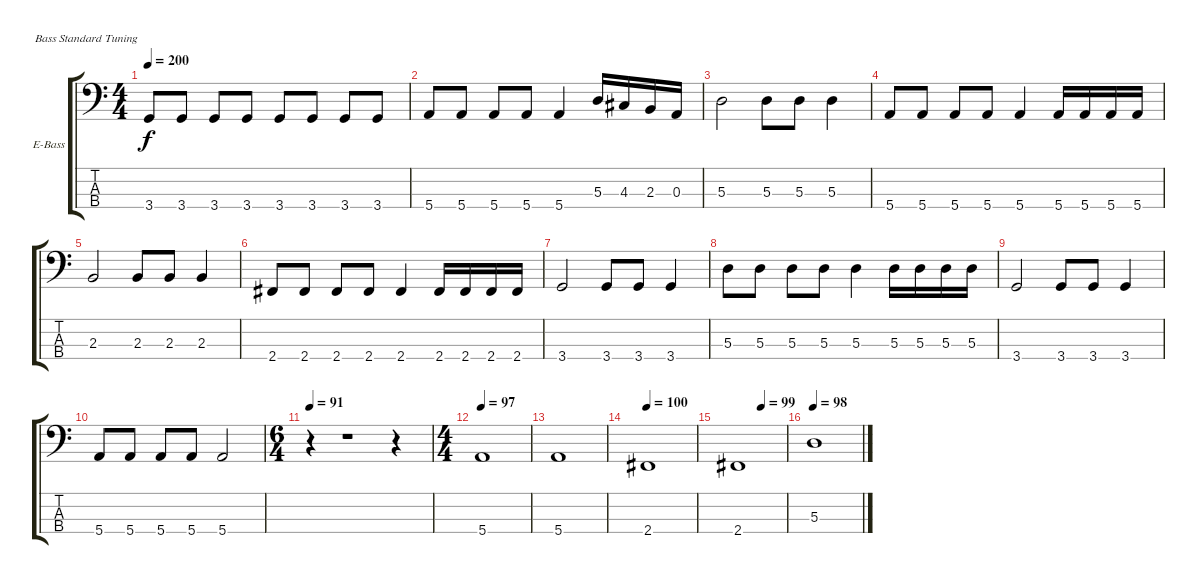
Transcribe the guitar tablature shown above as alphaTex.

\bracketExtendMode groupsimilarinstruments
\firstSystemTrackNameOrientation horizontal
\otherSystemsTrackNameOrientation horizontal
\track ("Track 8" "E-Bass") {instrument electricbassfinger}
\staff {score tabs}
\tuning (G2 D2 A1 E1)
\ts (4 4)
\tempo 200
\clef f4
\ks c
3.4.8{dy f} 3.4.8 3.4.8 3.4.8 3.4.8 3.4.8 3.4.8 3.4.8 |
5.4.8 5.4.8 5.4.8 5.4.8 5.4.4 5.3.16 4.3.16 2.3.16 0.3.16 |
5.3.2 5.3.8 5.3.8 5.3.4 |
5.4.8 5.4.8 5.4.8 5.4.8 5.4.4 5.4.16 5.4.16 5.4.16 5.4.16 |
2.3.2 2.3.8 2.3.8 2.3.4 |
2.4.8 2.4.8 2.4.8 2.4.8 2.4.4 2.4.16 2.4.16 2.4.16 2.4.16 |
3.4.2 3.4.8 3.4.8 3.4.4 |
5.3.8 5.3.8 5.3.8 5.3.8 5.3.4 5.3.16 5.3.16 5.3.16 5.3.16 |
3.4.2 3.4.8 3.4.8 3.4.4 |
5.4.8 5.4.8 5.4.8 5.4.8 5.4.2 |
\ts (6 4)
\beaming (8 6 6)
\tempo 91
r.4 r.1 r.4 |
\ts (4 4)
\beaming (8 2 2 2 2)
\tempo 97
5.4.1 |
5.4.1 |
\tempo 100
2.4.1 |
\tempo (99 0.5)
2.4.1 |
\tempo 98
5.3.1
